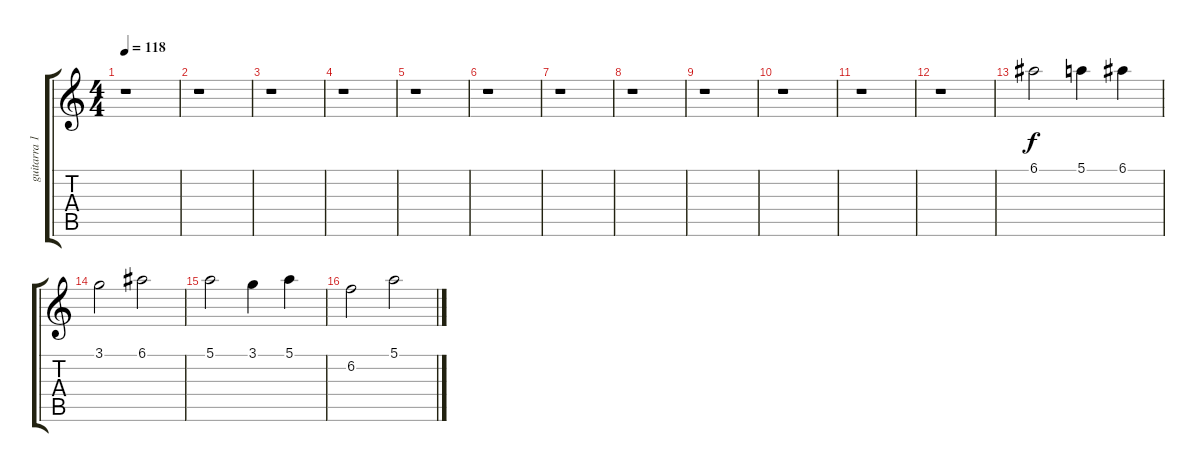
\track ("guitarra 1" "guitarra 1") {instrument distortionguitar}
\staff {score tabs}
\tuning (E4 B3 G3 D3 A2 E2) {hide}
\ts (4 4)
\tempo 118
\clef g2
\ks c
r.1{dy f} |
r.1 |
r.1 |
r.1 |
r.1 |
r.1 |
r.1 |
r.1 |
r.1 |
r.1 |
r.1 |
r.1 |
6.1.2{volume 11} 5.1.4 6.1.4 |
3.1.2 6.1.2 |
5.1.2 3.1.4 5.1.4 |
6.2.2 5.1.2
